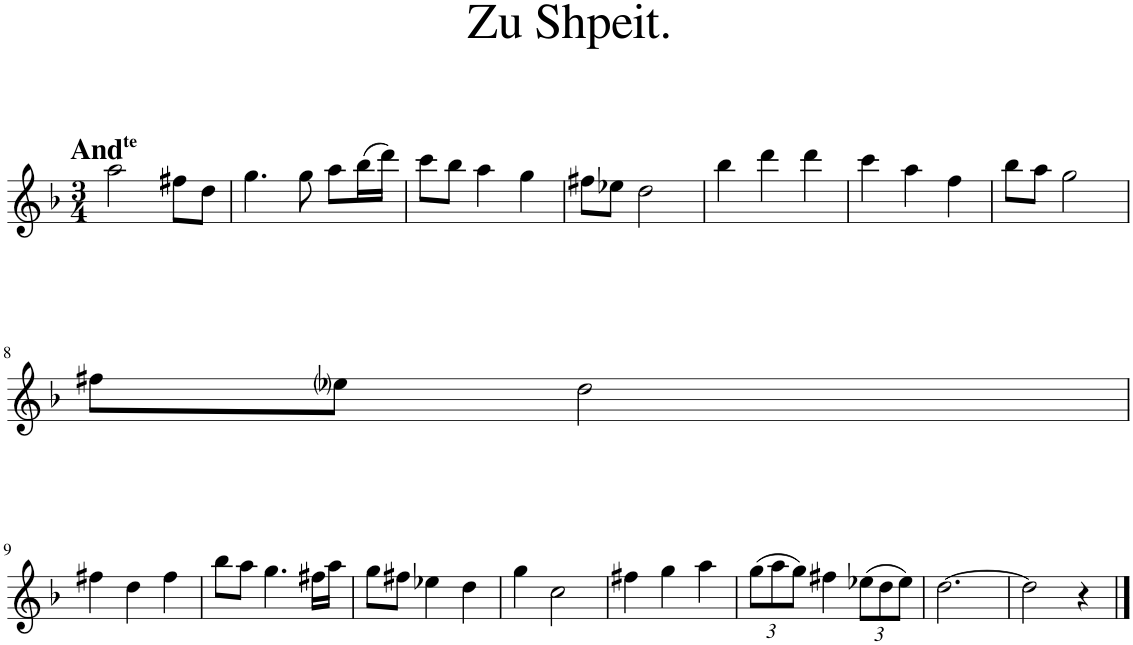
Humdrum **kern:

**kern
*part1
*staff1
*I"Piano
*I'Pno.
*clefG2
*k[b-]
*G:dor
*M3/4
=1
!LO:TX:a:B:t=And
!LO:TX:a:t=te
2aa\
8ff#X\L
8dd\J
=2
4.gg\
8gg\
8aa\L
(16bb-\L
16ddd\JJ)
=3
8ccc\L
8bb-\J
4aa\
4gg\
=4
8ff#X\L
8ee-X\J
2dd\
=5
4bb-\
4ddd\
4ddd\
=6
4ccc\
4aa\
4ff\
=7
8bb-\L
8aa\J
2gg\
!!LO:LB:g=z
=8
8ff#X\L
8ee-i\J
2dd\
!!LO:LB:g=z
=9
4ff#X\
4dd\
4ff#\
=10
8bb-\L
8aa\J
4.gg\
16ff#X\LL
16aa\JJ
=11
8gg\L
8ff#X\J
4ee-X\
4dd\
=12
4gg\
2cc\
=13
4ff#X\
4gg\
4aa\
=14
*Xbrackettup
(12gg\L
12aa\
12gg\J)
4ff#X\
(12ee-X\L
12dd\
12ee-\J)
=15
[2.dd\
=16
2dd\]
4r
==
*-
